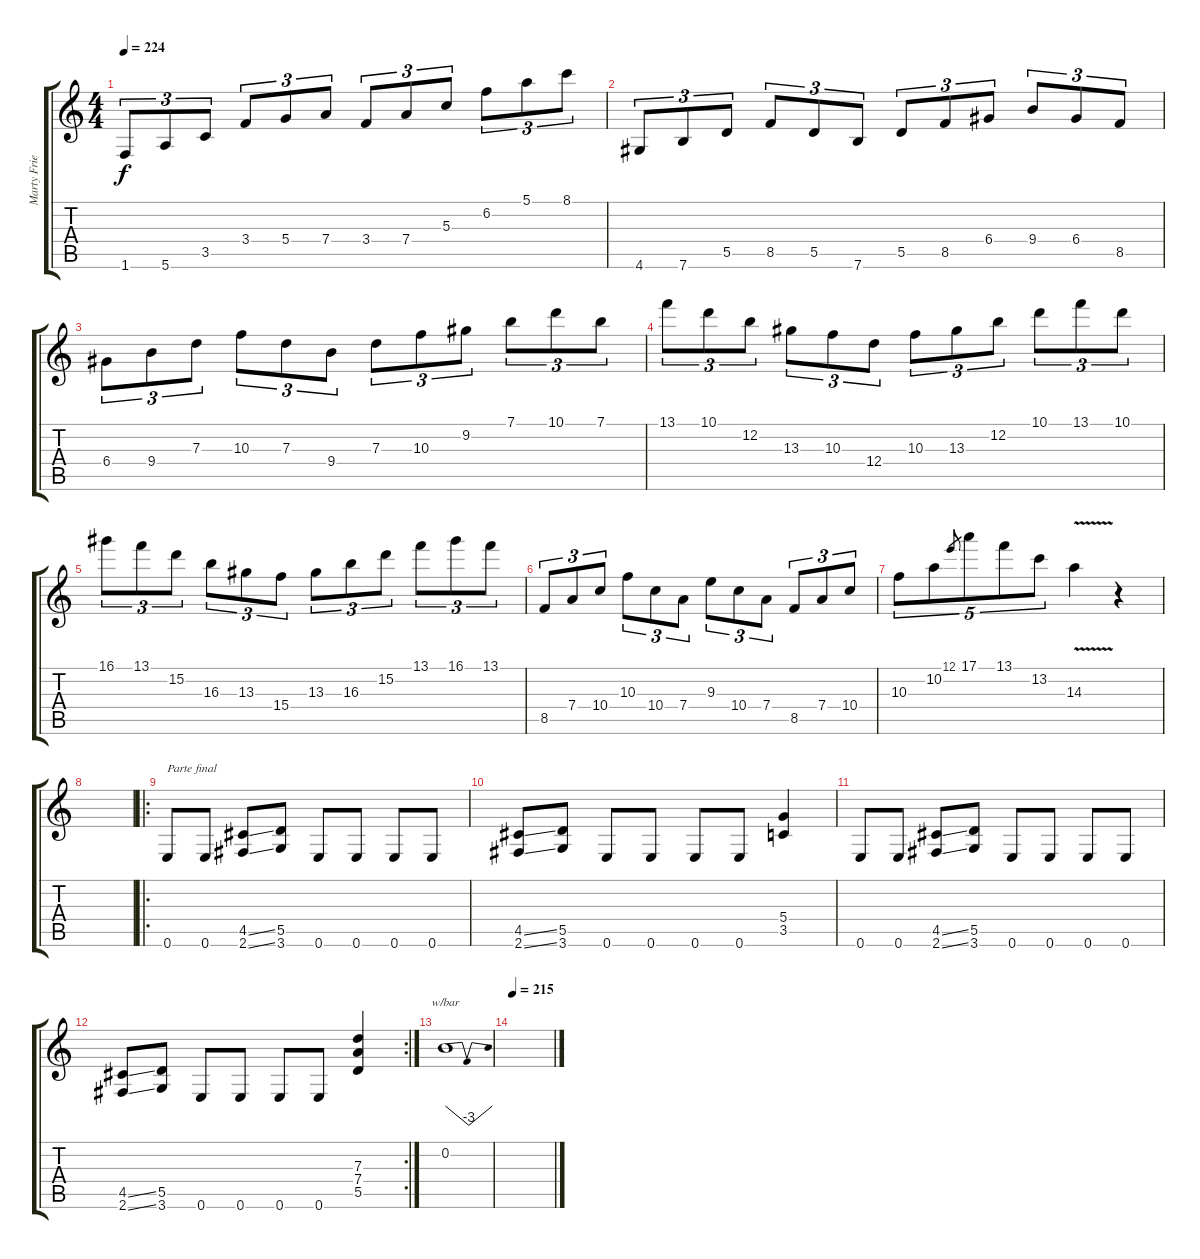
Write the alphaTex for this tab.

\track ("Marty Friedman" "Marty Frie") {instrument distortionguitar}
\staff {score tabs}
\tuning (E4 B3 G3 D3 A2 E2) {hide}
\ts (4 4)
\tempo 224
\clef g2
\ks c
1.6.8{tu (3 2) dy f} 5.6.8{tu (3 2)} 3.5.8{tu (3 2)} 3.4.8{tu (3 2)} 5.4.8{tu (3 2)} 7.4.8{tu (3 2)} 3.4.8{tu (3 2)} 7.4.8{tu (3 2)} 5.3.8{tu (3 2)} 6.2.8{tu (3 2)} 5.1.8{tu (3 2)} 8.1.8{tu (3 2)} |
4.6.8{tu (3 2)} 7.6.8{tu (3 2)} 5.5.8{tu (3 2)} 8.5.8{tu (3 2)} 5.5.8{tu (3 2)} 7.6.8{tu (3 2)} 5.5.8{tu (3 2)} 8.5.8{tu (3 2)} 6.4.8{tu (3 2)} 9.4.8{tu (3 2)} 6.4.8{tu (3 2)} 8.5.8{tu (3 2)} |
6.4.8{tu (3 2)} 9.4.8{tu (3 2)} 7.3.8{tu (3 2)} 10.3.8{tu (3 2)} 7.3.8{tu (3 2)} 9.4.8{tu (3 2)} 7.3.8{tu (3 2)} 10.3.8{tu (3 2)} 9.2.8{tu (3 2)} 7.1.8{tu (3 2)} 10.1.8{tu (3 2)} 7.1.8{tu (3 2)} |
13.1.8{tu (3 2)} 10.1.8{tu (3 2)} 12.2.8{tu (3 2)} 13.3.8{tu (3 2)} 10.3.8{tu (3 2)} 12.4.8{tu (3 2)} 10.3.8{tu (3 2)} 13.3.8{tu (3 2)} 12.2.8{tu (3 2)} 10.1.8{tu (3 2)} 13.1.8{tu (3 2)} 10.1.8{tu (3 2)} |
16.1.8{tu (3 2)} 13.1.8{tu (3 2)} 15.2.8{tu (3 2)} 16.3.8{tu (3 2)} 13.3.8{tu (3 2)} 15.4.8{tu (3 2)} 13.3.8{tu (3 2)} 16.3.8{tu (3 2)} 15.2.8{tu (3 2)} 13.1.8{tu (3 2)} 16.1.8{tu (3 2)} 13.1.8{tu (3 2)} |
8.5.8{tu (3 2)} 7.4.8{tu (3 2)} 10.4.8{tu (3 2)} 10.3.8{tu (3 2)} 10.4.8{tu (3 2)} 7.4.8{tu (3 2)} 9.3.8{tu (3 2)} 10.4.8{tu (3 2)} 7.4.8{tu (3 2)} 8.5.8{tu (3 2)} 7.4.8{tu (3 2)} 10.4.8{tu (3 2)} |
10.3.8{tu (5 4)} 10.2.8{tu (5 4)} 12.1.8{gr} 17.1.8{tu (5 4)} 13.1.8{tu (5 4)} 13.2.8{tu (5 4)} 14.3{v}.4 r.4 |
|
\ro
0.6.8{txt "Parte final"} 0.6.8 (4.5{ss} 2.6{ss}).8 (5.5 3.6).8 0.6.8 0.6.8 0.6.8 0.6.8 |
(4.5{ss} 2.6{ss}).8 (5.5 3.6).8 0.6.8 0.6.8 0.6.8 0.6.8 (5.4 3.5).4 |
0.6.8 0.6.8 (4.5{ss} 2.6{ss}).8 (5.5 3.6).8 0.6.8 0.6.8 0.6.8 0.6.8 |
\rc 2
(4.5{ss} 2.6{ss}).8 (5.5 3.6).8 0.6.8 0.6.8 0.6.8 0.6.8 (7.3 7.4 5.5).4 |
0.2.1{tbe (dip default 0 0 30 -12 60 0)} |
\tempo 215
